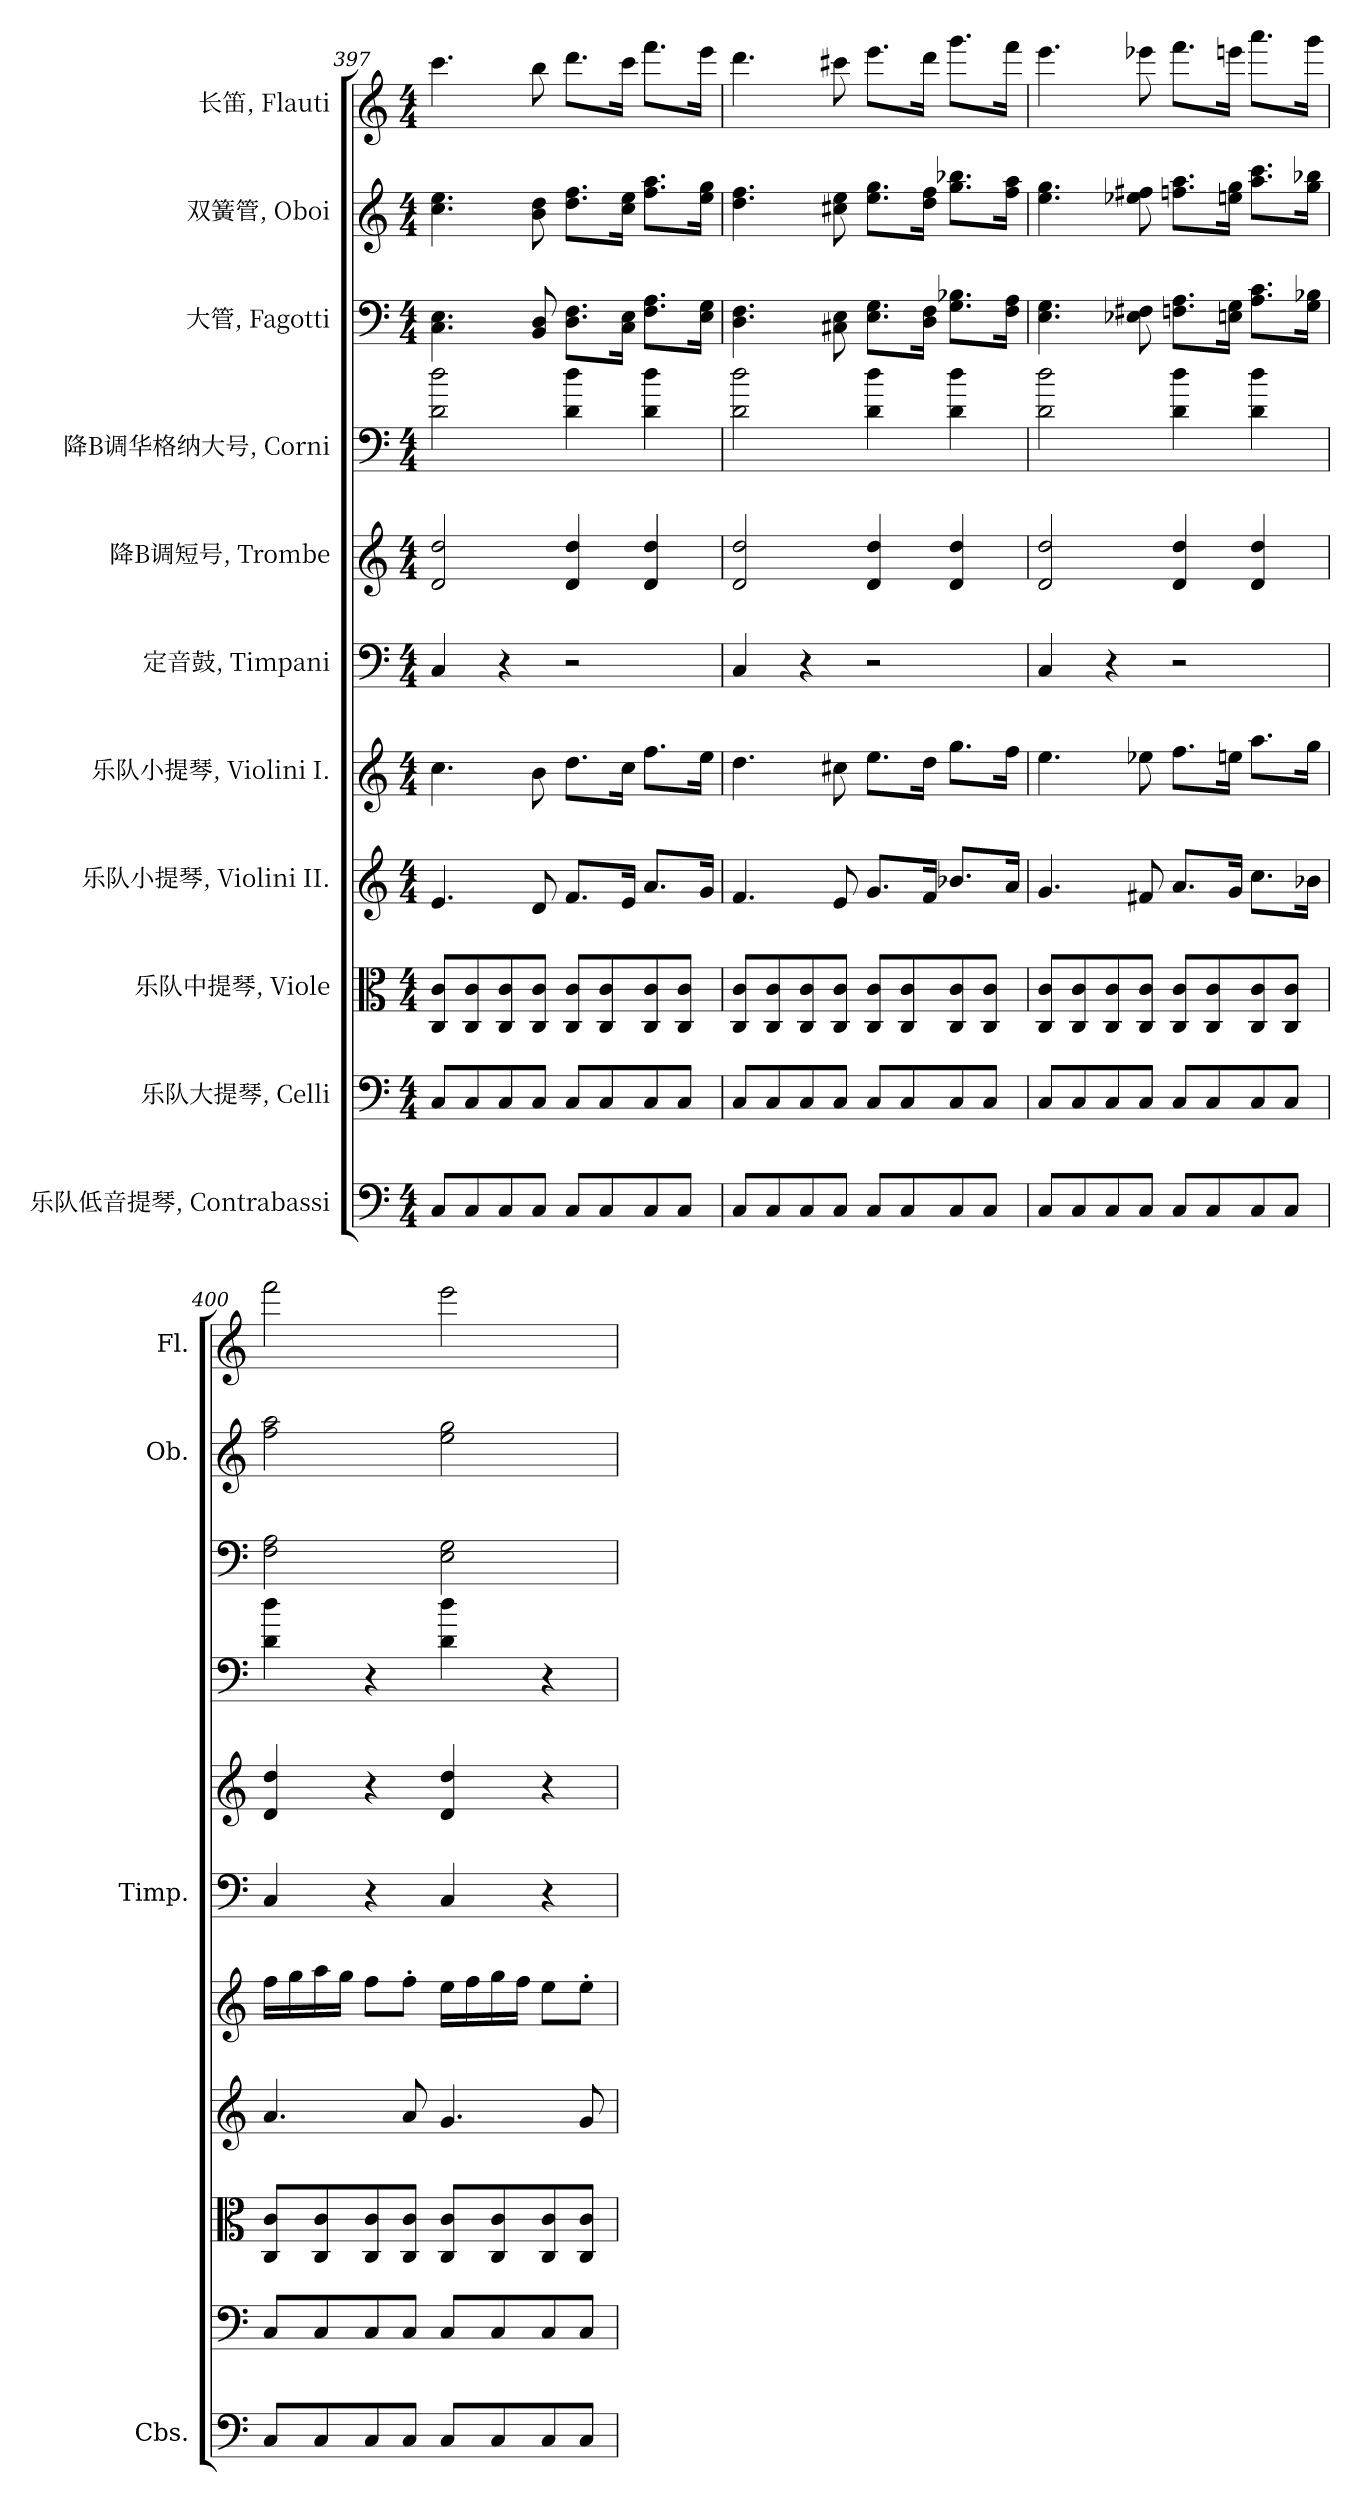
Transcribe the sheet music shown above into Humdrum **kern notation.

**kern	**kern	**kern	**kern	**kern	**kern	**kern	**kern	**kern	**kern	**kern
*part11	*part10	*part9	*part8	*part7	*part6	*part5	*part4	*part3	*part2	*part1
*staff11	*staff10	*staff9	*staff8	*staff7	*staff6	*staff5	*staff4	*staff3	*staff2	*staff1
*I"乐队低音提琴, Contrabassi	*I"乐队大提琴, Celli	*I"乐队中提琴, Viole	*I"乐队小提琴, Violini II.	*I"乐队小提琴, Violini I.	*I"定音鼓, Timpani	*I"降B调短号, Trombe	*I"降B调华格纳大号, Corni	*I"大管, Fagotti	*I"双簧管, Oboi	*I"长笛, Flauti
*I'Cbs.	*	*	*	*	*I'Timp.	*	*	*	*I'Ob.	*I'Fl.
*clefF4	*clefF4	*clefC3	*clefG2	*clefG2	*clefF4	*clefG2	*clefF4	*clefF4	*clefG2	*clefG2
*ITrd7c12	*	*	*	*	*	*ITrd1c2	*ITrd1c2	*	*	*
*k[]	*k[]	*k[]	*k[]	*k[]	*k[]	*k[b-e-]	*k[b-e-]	*k[]	*k[]	*k[]
*M4/4	*M4/4	*M4/4	*M4/4	*M4/4	*M4/4	*M4/4	*M4/4	*M4/4	*M4/4	*M4/4
=397	=397	=397	=397	=397	=397	=397	=397	=397	=397	=397
8CC/L	8C/L	8C/ 8c/L	4.e/	4.cc\	4C/	2c/ 2cc/	2c\ 2cc\	4.C\ 4.E\	4.cc\ 4.ee\	4.ccc\
8CC/	8C/	8C/ 8c/	.	.	.	.	.	.	.	.
8CC/	8C/	8C/ 8c/	.	.	4r	.	.	.	.	.
8CC/J	8C/J	8C/ 8c/J	8d/	8b\	.	.	.	8BB/ 8D/	8b\ 8dd\	8bb\
8CC/L	8C/L	8C/ 8c/L	8.f/L	8.dd\L	2r	4c/ 4cc/	4c\ 4cc\	8.D\ 8.F\L	8.dd\ 8.ff\L	8.ddd\L
8CC/	8C/	8C/ 8c/	.	.	.	.	.	.	.	.
.	.	.	16e/Jk	16cc\Jk	.	.	.	16C\ 16E\Jk	16cc\ 16ee\Jk	16ccc\Jk
8CC/	8C/	8C/ 8c/	8.a/L	8.ff\L	.	4c/ 4cc/	4c\ 4cc\	8.F\ 8.A\L	8.ff\ 8.aa\L	8.fff\L
8CC/J	8C/J	8C/ 8c/J	.	.	.	.	.	.	.	.
.	.	.	16g/Jk	16ee\Jk	.	.	.	16E\ 16G\Jk	16ee\ 16gg\Jk	16eee\Jk
=398	=398	=398	=398	=398	=398	=398	=398	=398	=398	=398
8CC/L	8C/L	8C/ 8c/L	4.f/	4.dd\	4C/	2c/ 2cc/	2c\ 2cc\	4.D\ 4.F\	4.dd\ 4.ff\	4.ddd\
8CC/	8C/	8C/ 8c/	.	.	.	.	.	.	.	.
8CC/	8C/	8C/ 8c/	.	.	4r	.	.	.	.	.
8CC/J	8C/J	8C/ 8c/J	8e/	8cc#X\	.	.	.	8C#X\ 8E\	8cc#X\ 8ee\	8ccc#X\
8CC/L	8C/L	8C/ 8c/L	8.g/L	8.ee\L	2r	4c/ 4cc/	4c\ 4cc\	8.E\ 8.G\L	8.ee\ 8.gg\L	8.eee\L
8CC/	8C/	8C/ 8c/	.	.	.	.	.	.	.	.
.	.	.	16f/Jk	16dd\Jk	.	.	.	16D\ 16F\Jk	16dd\ 16ff\Jk	16ddd\Jk
8CC/	8C/	8C/ 8c/	8.b-X/L	8.gg\L	.	4c/ 4cc/	4c\ 4cc\	8.G\ 8.B-X\L	8.gg\ 8.bb-X\L	8.ggg\L
8CC/J	8C/J	8C/ 8c/J	.	.	.	.	.	.	.	.
.	.	.	16a/Jk	16ff\Jk	.	.	.	16F\ 16A\Jk	16ff\ 16aa\Jk	16fff\Jk
!!LO:PB:g=z
=399	=399	=399	=399	=399	=399	=399	=399	=399	=399	=399
8CC/L	8C/L	8C/ 8c/L	4.g/	4.ee\	4C/	2c/ 2cc/	2c\ 2cc\	4.E\ 4.G\	4.ee\ 4.gg\	4.eee\
8CC/	8C/	8C/ 8c/	.	.	.	.	.	.	.	.
8CC/	8C/	8C/ 8c/	.	.	4r	.	.	.	.	.
8CC/J	8C/J	8C/ 8c/J	8f#X/	8ee-X\	.	.	.	8E-X\ 8F#X\	8ee-X\ 8ff#X\	8eee-X\
8CC/L	8C/L	8C/ 8c/L	8.a/L	8.ff\L	2r	4c/ 4cc/	4c\ 4cc\	8.Fn\ 8.A\L	8.ffn\ 8.aa\L	8.fff\L
8CC/	8C/	8C/ 8c/	.	.	.	.	.	.	.	.
.	.	.	16g/Jk	16een\Jk	.	.	.	16En\ 16G\Jk	16een\ 16gg\Jk	16eeen\Jk
8CC/	8C/	8C/ 8c/	8.cc\L	8.aa\L	.	4c/ 4cc/	4c\ 4cc\	8.A\ 8.c\L	8.aa\ 8.ccc\L	8.aaa\L
8CC/J	8C/J	8C/ 8c/J	.	.	.	.	.	.	.	.
.	.	.	16b-X\Jk	16gg\Jk	.	.	.	16G\ 16B-X\Jk	16gg\ 16bb-X\Jk	16ggg\Jk
=400	=400	=400	=400	=400	=400	=400	=400	=400	=400	=400
8CC/L	8C/L	8C/ 8c/L	4.a/	16ff\LL	4C/	4c/ 4cc/	4c\ 4cc\	2F\ 2A\	2ff\ 2aa\	2fff\
.	.	.	.	16gg\	.	.	.	.	.	.
8CC/	8C/	8C/ 8c/	.	16aa\	.	.	.	.	.	.
.	.	.	.	16gg\JJ	.	.	.	.	.	.
8CC/	8C/	8C/ 8c/	.	8ff\L	4r	4r	4r	.	.	.
8CC/J	8C/J	8C/ 8c/J	8a/	8ff'\J	.	.	.	.	.	.
8CC/L	8C/L	8C/ 8c/L	4.g/	16ee\LL	4C/	4c/ 4cc/	4c\ 4cc\	2E\ 2G\	2ee\ 2gg\	2eee\
.	.	.	.	16ff\	.	.	.	.	.	.
8CC/	8C/	8C/ 8c/	.	16gg\	.	.	.	.	.	.
.	.	.	.	16ff\JJ	.	.	.	.	.	.
8CC/	8C/	8C/ 8c/	.	8ee\L	4r	4r	4r	.	.	.
8CC/J	8C/J	8C/ 8c/J	8g/	8ee'\J	.	.	.	.	.	.
=	=	=	=	=	=	=	=	=	=	=
*-	*-	*-	*-	*-	*-	*-	*-	*-	*-	*-
